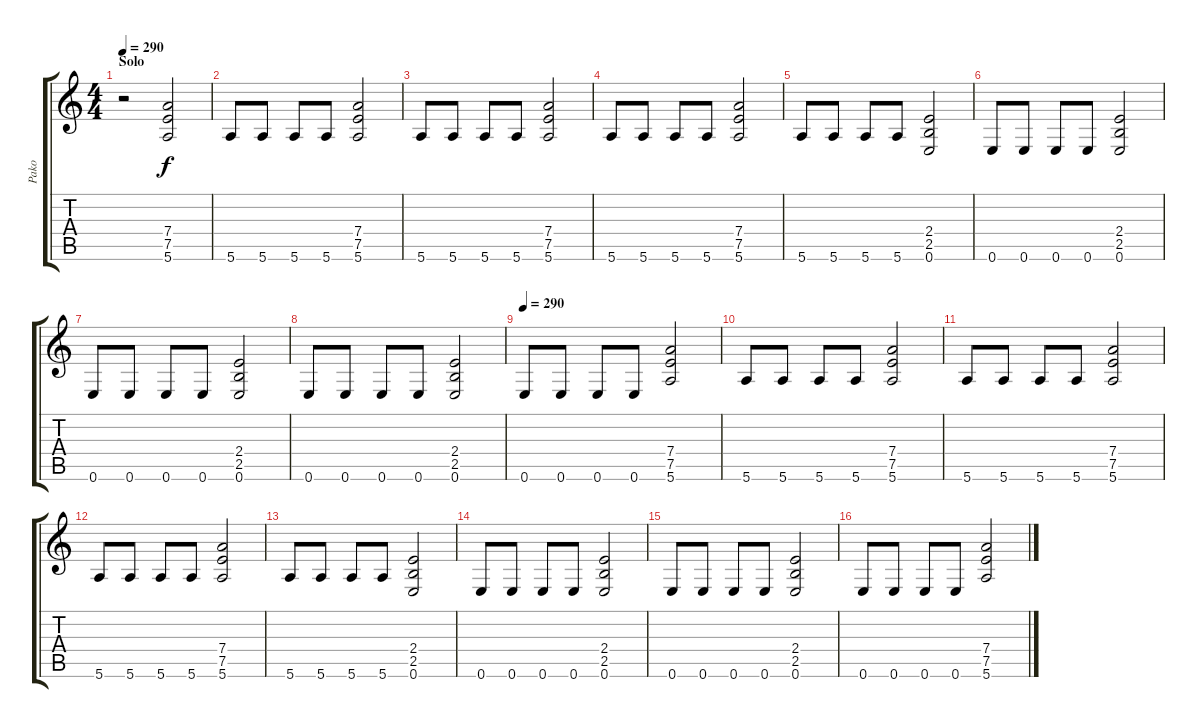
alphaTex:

\track ("Pako" "Pako") {instrument distortionguitar}
\staff {score tabs}
\tuning (E4 B3 G3 D3 A2 E2) {hide}
\ts (4 4)
\section ("" "Solo")
\tempo 290
\clef g2
\ks c
r.2{dy f} (7.4 7.5 5.6).2 |
5.6.8 5.6.8 5.6.8 5.6.8 (7.4 7.5 5.6).2 |
5.6.8 5.6.8 5.6.8 5.6.8 (7.4 7.5 5.6).2 |
5.6.8 5.6.8 5.6.8 5.6.8 (7.4 7.5 5.6).2 |
5.6.8 5.6.8 5.6.8 5.6.8 (2.4 2.5 0.6).2 |
0.6.8 0.6.8 0.6.8 0.6.8 (2.4 2.5 0.6).2 |
0.6.8 0.6.8 0.6.8 0.6.8 (2.4 2.5 0.6).2 |
0.6.8 0.6.8 0.6.8 0.6.8 (2.4 2.5 0.6).2 |
\tempo 290
0.6.8 0.6.8 0.6.8 0.6.8 (7.4 7.5 5.6).2 |
5.6.8 5.6.8 5.6.8 5.6.8 (7.4 7.5 5.6).2 |
5.6.8 5.6.8 5.6.8 5.6.8 (7.4 7.5 5.6).2 |
5.6.8 5.6.8 5.6.8 5.6.8 (7.4 7.5 5.6).2 |
5.6.8 5.6.8 5.6.8 5.6.8 (2.4 2.5 0.6).2 |
0.6.8 0.6.8 0.6.8 0.6.8 (2.4 2.5 0.6).2 |
0.6.8 0.6.8 0.6.8 0.6.8 (2.4 2.5 0.6).2 |
0.6.8 0.6.8 0.6.8 0.6.8 (7.4 7.5 5.6).2
